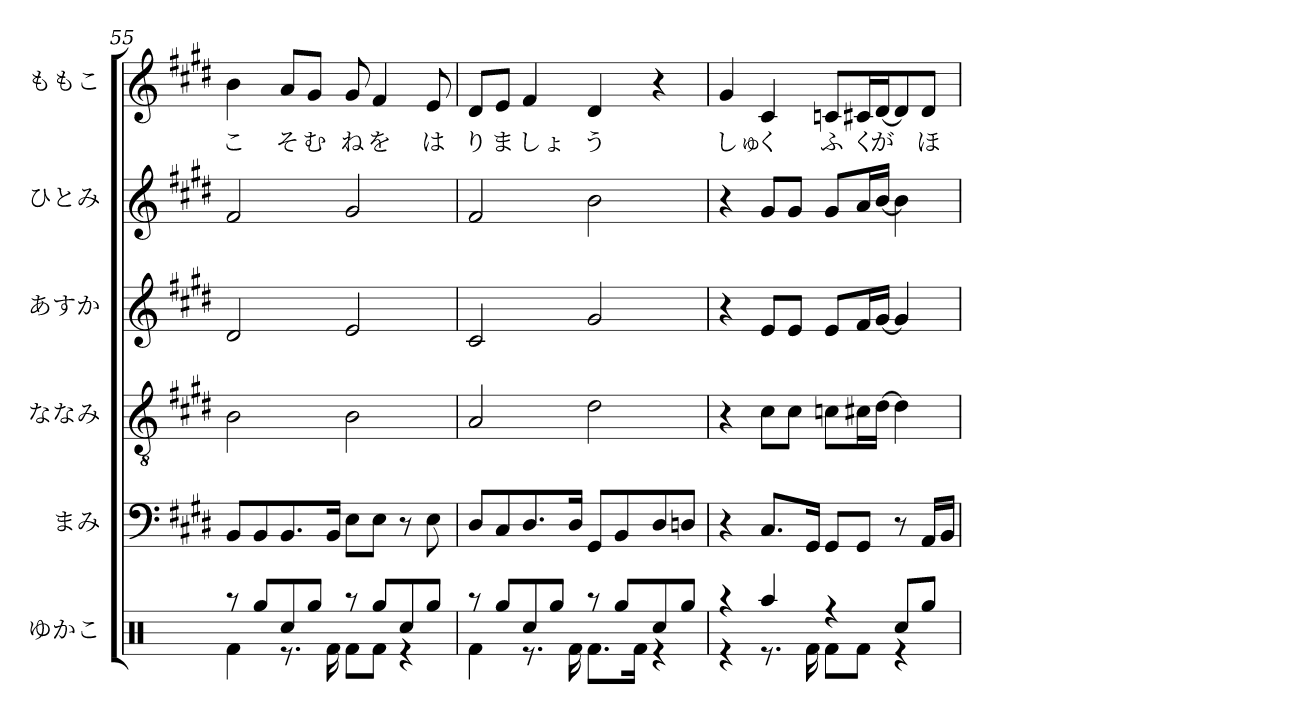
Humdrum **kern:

**kern	**kern	**kern	**kern	**kern	**kern	**text
*part6	*part5	*part4	*part3	*part2	*part1	*part1
*staff6	*staff5	*staff4	*staff3	*staff2	*staff1	*staff1
*I"ゆかこ	*I"まみ	*I"ななみ	*I"あすか	*I"ひとみ	*I"ももこ	*
!!LO:PB:g=z
*clefX	*clefF4	*clefGv2	*clefG2	*clefG2	*clefG2	*
*k[]	*k[f#c#g#d#]	*k[f#c#g#d#]	*k[f#c#g#d#]	*k[f#c#g#d#]	*k[f#c#g#d#]	*
=55	=55	=55	=55	=55	=55	=55
*^	*	*	*	*	*	*
8r	4Rf\	8BB/L	2B\	2d#/	2f#/	4b\	こ
8Rgg/L	.	8BB/	.	.	.	.	.
8Rcc/	8.r	8.BB/	.	.	.	8a/L	そ
8Rgg/J	.	.	.	.	.	8g#/J	む
.	16Rf\	16BB/Jk	.	.	.	.	.
8r	8Rf\L	8E\L	2B\	2e/	2g#/	8g#/	ね
8Rgg/L	8Rf\J	8E\J	.	.	.	4f#/	を
8Rcc/	4r	8r	.	.	.	.	.
8Rgg/J	.	8E\	.	.	.	8e/	は
=56	=56	=56	=56	=56	=56	=56	=56
8r	4Rf\	8D#/L	2A/	2c#/	2f#/	8d#/L	り
8Rgg/L	.	8C#/	.	.	.	8e/J	ま
8Rcc/	8.r	8.D#/	.	.	.	4f#/	しょ
8Rgg/J	.	.	.	.	.	.	.
.	16Rf\	16D#/Jk	.	.	.	.	.
8r	8.Rf\L	8GG#/L	2d#\	2g#/	2b\	4d#/	う
8Rgg/L	.	8BB/	.	.	.	.	.
.	16Rf\Jk	.	.	.	.	.	.
8Rcc/	4r	8D#/	.	.	.	4r	.
8Rgg/J	.	8Dn/J	.	.	.	.	.
=57	=57	=57	=57	=57	=57	=57	=57
4r	4r	4r	4r	4r	4r	4g#/	しゅ
4Raa/	8.r	8.C#/L	8c#\L	8e/L	8g#/L	4c#/	く
.	.	.	8c#\J	8e/J	8g#/J	.	.
.	16Rf\	16GG#/Jk	.	.	.	.	.
4r	8Rf\L	8GG#/L	8cn\L	8e/L	8g#/L	8cn/L	ふ
.	8Rf\J	8GG#/J	16c#X\L	16f#/L	16a/L	16c#X/L	く
.	.	.	[16d#\JJ	[16g#/JJ	[16b/JJ	[16d#/J	が
8Rcc/L	4r	8r	4d#\]	4g#/]	4b\]	8d#/]	.
8Rgg/J	.	16AA/LL	.	.	.	8d#/J	ほ
.	.	16BB/JJ	.	.	.	.	.
*v	*v	*	*	*	*	*	*
=	=	=	=	=	=	=
*-	*-	*-	*-	*-	*-	*-
